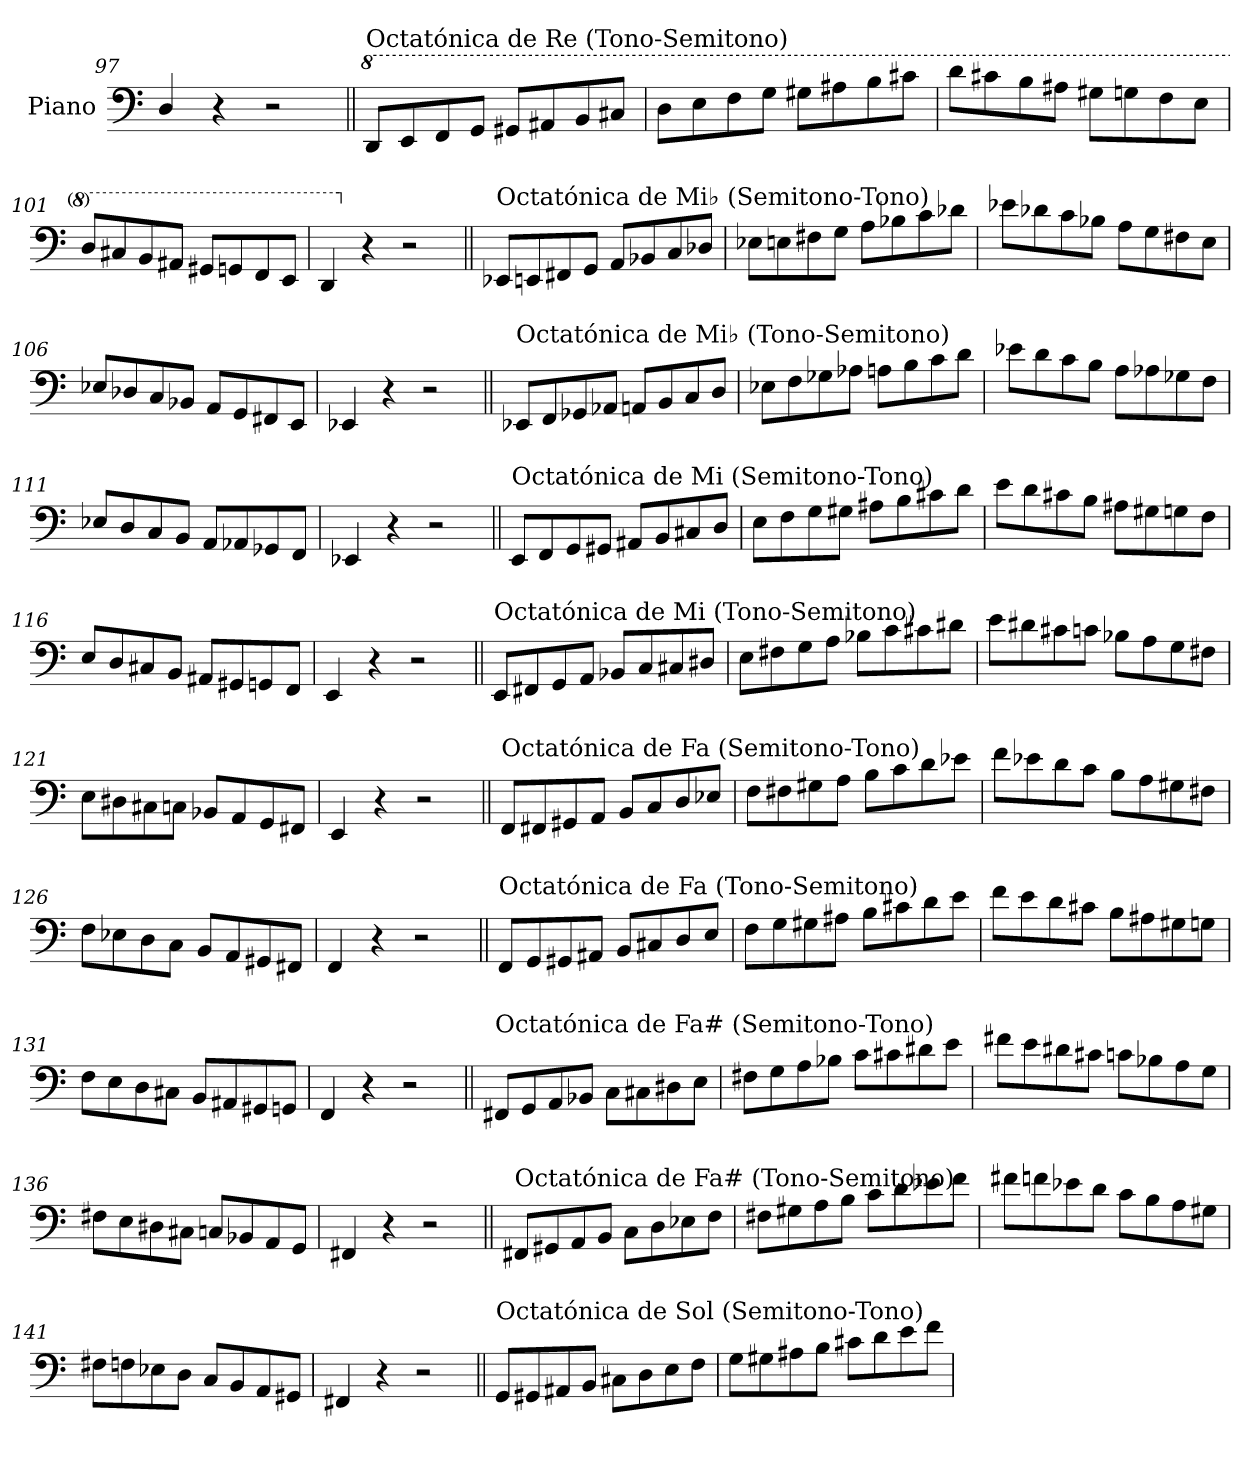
**kern
*part1
*staff1
*I"Piano
*I'Pno.
*clefF4
*k[]
=97
4D/
4r
2r
!!LO:LB:g=z
=98||
*8va
!LO:TX:a:t=Octatónica de Re (Tono-Semitono)
8D/L
8E/
8F/
8G/J
8G#X/L
8A#X/
8B/
8c#X/J
=99
8d\L
8e\
8f\
8g\J
8g#X\L
8a#X\
8b\
8cc#X\J
=100
8dd\L
8cc#X\
8b\
8a#X\J
8g#X\L
8gn\
8f\
8e\J
=101
8d/L
8c#X/
8B/
8A#X/J
8G#X/L
8Gn/
8F/
8E/J
=102
4D/
*X8va
4r
2r
!!LO:LB:g=z
=103||
!LO:TX:a:t=Octatónica de Mi♭ (Semitono-Tono)
8EE-X/L
8EEn/
8FF#X/
8GG/J
8AA/L
8BB-X/
8C/
8D-X/J
=104
8E-X\L
8En\
8F#X\
8G\J
8A\L
8B-X\
8c\
8d-X\J
=105
8e-X\L
8d-X\
8c\
8B-X\J
8A\L
8G\
8F#X\
8E\J
=106
8E-X/L
8D-X/
8C/
8BB-X/J
8AA/L
8GG/
8FF#X/
8EE/J
=107
4EE-X/
4r
2r
!!LO:LB:g=z
=108||
!LO:TX:a:t=Octatónica de Mi♭ (Tono-Semitono)
8EE-X/L
8FF/
8GG-X/
8AA-X/J
8AAn/L
8BB/
8C/
8D/J
=109
8E-X\L
8F\
8G-X\
8A-X\J
8An\L
8B\
8c\
8d\J
=110
8e-X\L
8d\
8c\
8B\J
8A\L
8A-X\
8G-X\
8F\J
=111
8E-X/L
8D/
8C/
8BB/J
8AA/L
8AA-X/
8GG-X/
8FF/J
=112
4EE-X/
4r
2r
!!LO:PB:g=z
=113||
!LO:TX:a:t=Octatónica de Mi (Semitono-Tono)
8EE/L
8FF/
8GG/
8GG#X/J
8AA#X/L
8BB/
8C#X/
8D/J
=114
8E\L
8F\
8G\
8G#X\J
8A#X\L
8B\
8c#X\
8d\J
=115
8e\L
8d\
8c#X\
8B\J
8A#X\L
8G#X\
8Gn\
8F\J
=116
8E/L
8D/
8C#X/
8BB/J
8AA#X/L
8GG#X/
8GGn/
8FF/J
=117
4EE/
4r
2r
!!LO:LB:g=z
=118||
!LO:TX:a:t=Octatónica de Mi (Tono-Semitono)
8EE/L
8FF#X/
8GG/
8AA/J
8BB-X/L
8C/
8C#X/
8D#X/J
=119
8E\L
8F#X\
8G\
8A\J
8B-X\L
8c\
8c#X\
8d#X\J
=120
8e\L
8d#X\
8c#X\
8cn\J
8B-X\L
8A\
8G\
8F#X\J
=121
8E\L
8D#X\
8C#X\
8Cn\J
8BB-X/L
8AA/
8GG/
8FF#X/J
=122
4EE/
4r
2r
!!LO:LB:g=z
=123||
!LO:TX:a:t=Octatónica de Fa (Semitono-Tono)
8FF/L
8FF#X/
8GG#X/
8AA/J
8BB/L
8C/
8D/
8E-X/J
=124
8F\L
8F#X\
8G#X\
8A\J
8B\L
8c\
8d\
8e-X\J
=125
8f\L
8e-X\
8d\
8c\J
8B\L
8A\
8G#X\
8F#X\J
=126
8F\L
8E-X\
8D\
8C\J
8BB/L
8AA/
8GG#X/
8FF#X/J
=127
4FF/
4r
2r
!!LO:LB:g=z
=128||
!LO:TX:a:t=Octatónica de Fa (Tono-Semitono)
8FF/L
8GG/
8GG#X/
8AA#X/J
8BB/L
8C#X/
8D/
8E/J
=129
8F\L
8G\
8G#X\
8A#X\J
8B\L
8c#X\
8d\
8e\J
=130
8f\L
8e\
8d\
8c#X\J
8B\L
8A#X\
8G#X\
8Gn\J
=131
8F\L
8E\
8D\
8C#X\J
8BB/L
8AA#X/
8GG#X/
8GGn/J
=132
4FF/
4r
2r
!!LO:LB:g=z
=133||
!LO:TX:a:t=Octatónica de Fa# (Semitono-Tono)
8FF#X/L
8GG/
8AA/
8BB-X/J
8C\L
8C#X\
8D#X\
8E\J
=134
8F#X\L
8G\
8A\
8B-X\J
8c\L
8c#X\
8d#X\
8e\J
=135
8f#X\L
8e\
8d#X\
8c#X\J
8cn\L
8B-X\
8A\
8G\J
=136
8F#X\L
8E\
8D#X\
8C#X\J
8Cn/L
8BB-X/
8AA/
8GG/J
=137
4FF#X/
4r
2r
!!LO:LB:g=z
=138||
!LO:TX:a:t=Octatónica de Fa# (Tono-Semitono)
8FF#X/L
8GG#X/
8AA/
8BB/J
8C\L
8D\
8E-X\
8F\J
=139
8F#X\L
8G#X\
8A\
8B\J
8c\L
8d\
8e-X\
8f\J
=140
8f#X\L
8fn\
8e-X\
8d\J
8c\L
8B\
8A\
8G#X\J
=141
8F#X\L
8Fn\
8E-X\
8D\J
8C/L
8BB/
8AA/
8GG#X/J
=142
4FF#X/
4r
2r
!!LO:LB:g=z
=143||
!LO:TX:a:t=Octatónica de Sol (Semitono-Tono)
8GG/L
8GG#X/
8AA#X/
8BB/J
8C#X\L
8D\
8E\
8F\J
=144
8G\L
8G#X\
8A#X\
8B\J
8c#X\L
8d\
8e\
8f\J
=
*-
